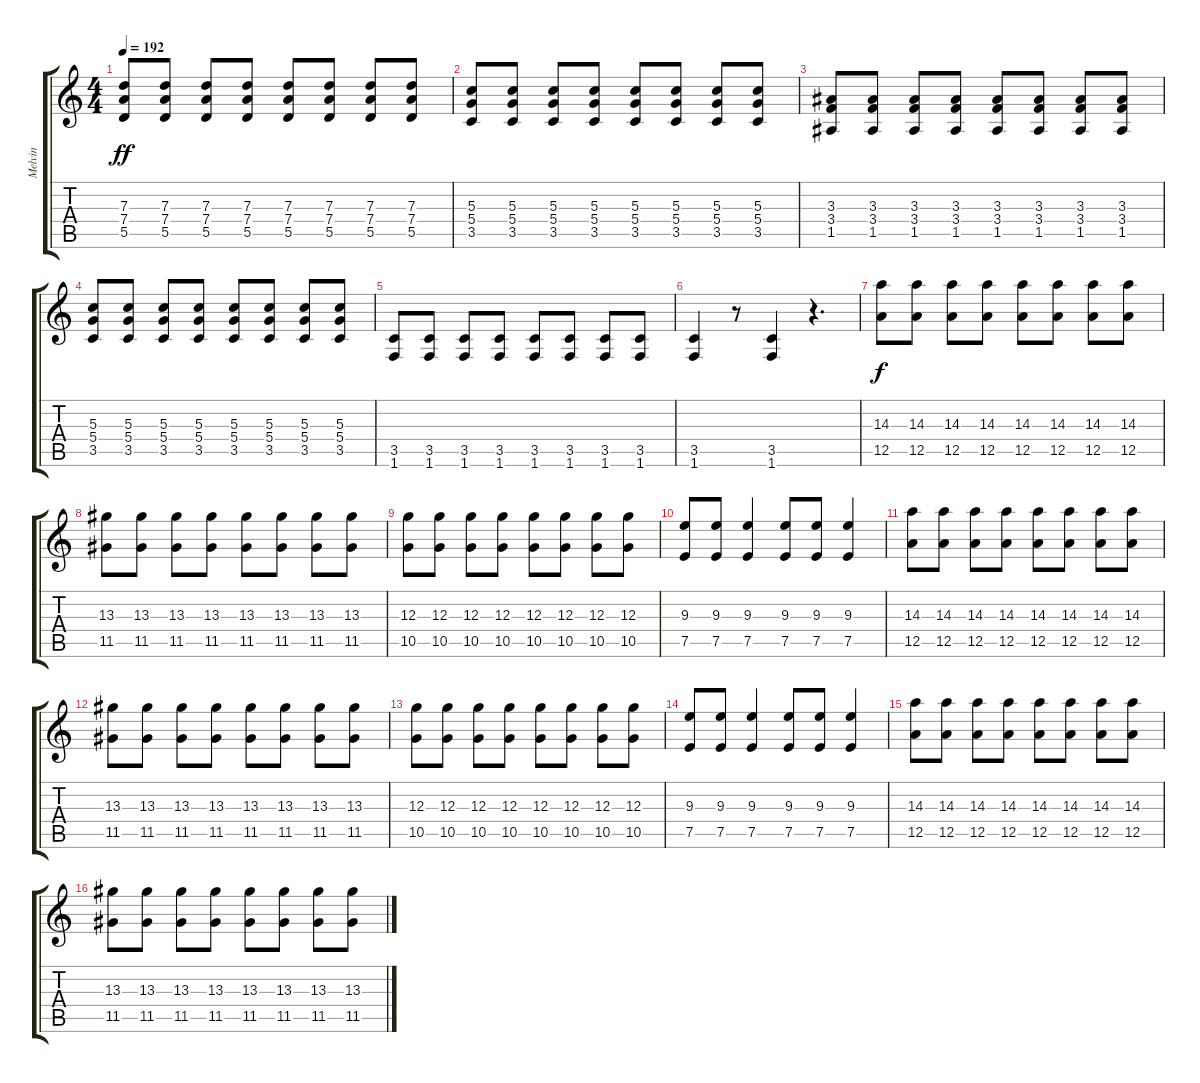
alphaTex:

\track ("Melvin" "Melvin") {instrument overdrivenguitar}
\staff {score tabs}
\tuning (E4 B3 G3 D3 A2 E2) {hide}
\ts (4 4)
\tempo 192
\clef g2
\ks c
(7.3 7.4 5.5).8{dy ff} (7.3 7.4 5.5).8 (7.3 7.4 5.5).8 (7.3 7.4 5.5).8 (7.3 7.4 5.5).8 (7.3 7.4 5.5).8 (7.3 7.4 5.5).8 (7.3 7.4 5.5).8 |
(5.3 5.4 3.5).8 (5.3 5.4 3.5).8 (5.3 5.4 3.5).8 (5.3 5.4 3.5).8 (5.3 5.4 3.5).8 (5.3 5.4 3.5).8 (5.3 5.4 3.5).8 (5.3 5.4 3.5).8 |
(3.3 3.4 1.5).8 (3.3 3.4 1.5).8 (3.3 3.4 1.5).8 (3.3 3.4 1.5).8 (3.3 3.4 1.5).8 (3.3 3.4 1.5).8 (3.3 3.4 1.5).8 (3.3 3.4 1.5).8 |
(5.3 5.4 3.5).8 (5.3 5.4 3.5).8 (5.3 5.4 3.5).8 (5.3 5.4 3.5).8 (5.3 5.4 3.5).8 (5.3 5.4 3.5).8 (5.3 5.4 3.5).8 (5.3 5.4 3.5).8 |
(3.5 1.6).8 (3.5 1.6).8 (3.5 1.6).8 (3.5 1.6).8 (3.5 1.6).8 (3.5 1.6).8 (3.5 1.6).8 (3.5 1.6).8 |
(3.5 1.6).4 r.8 (3.5 1.6).4 r.4{d} |
(14.3 12.5).8{dy f volume 16} (14.3 12.5).8 (14.3 12.5).8 (14.3 12.5).8 (14.3 12.5).8 (14.3 12.5).8 (14.3 12.5).8 (14.3 12.5).8 |
(13.3 11.5).8 (13.3 11.5).8 (13.3 11.5).8 (13.3 11.5).8 (13.3 11.5).8 (13.3 11.5).8 (13.3 11.5).8 (13.3 11.5).8 |
(12.3 10.5).8 (12.3 10.5).8 (12.3 10.5).8 (12.3 10.5).8 (12.3 10.5).8 (12.3 10.5).8 (12.3 10.5).8 (12.3 10.5).8 |
(9.3 7.5).8 (9.3 7.5).8 (9.3 7.5).4 (9.3 7.5).8 (9.3 7.5).8 (9.3 7.5).4 |
(14.3 12.5).8{volume 16} (14.3 12.5).8 (14.3 12.5).8 (14.3 12.5).8 (14.3 12.5).8 (14.3 12.5).8 (14.3 12.5).8 (14.3 12.5).8 |
(13.3 11.5).8 (13.3 11.5).8 (13.3 11.5).8 (13.3 11.5).8 (13.3 11.5).8 (13.3 11.5).8 (13.3 11.5).8 (13.3 11.5).8 |
(12.3 10.5).8 (12.3 10.5).8 (12.3 10.5).8 (12.3 10.5).8 (12.3 10.5).8 (12.3 10.5).8 (12.3 10.5).8 (12.3 10.5).8 |
(9.3 7.5).8 (9.3 7.5).8 (9.3 7.5).4 (9.3 7.5).8 (9.3 7.5).8 (9.3 7.5).4 |
(14.3 12.5).8{volume 16} (14.3 12.5).8 (14.3 12.5).8 (14.3 12.5).8 (14.3 12.5).8 (14.3 12.5).8 (14.3 12.5).8 (14.3 12.5).8 |
(13.3 11.5).8 (13.3 11.5).8 (13.3 11.5).8 (13.3 11.5).8 (13.3 11.5).8 (13.3 11.5).8 (13.3 11.5).8 (13.3 11.5).8
